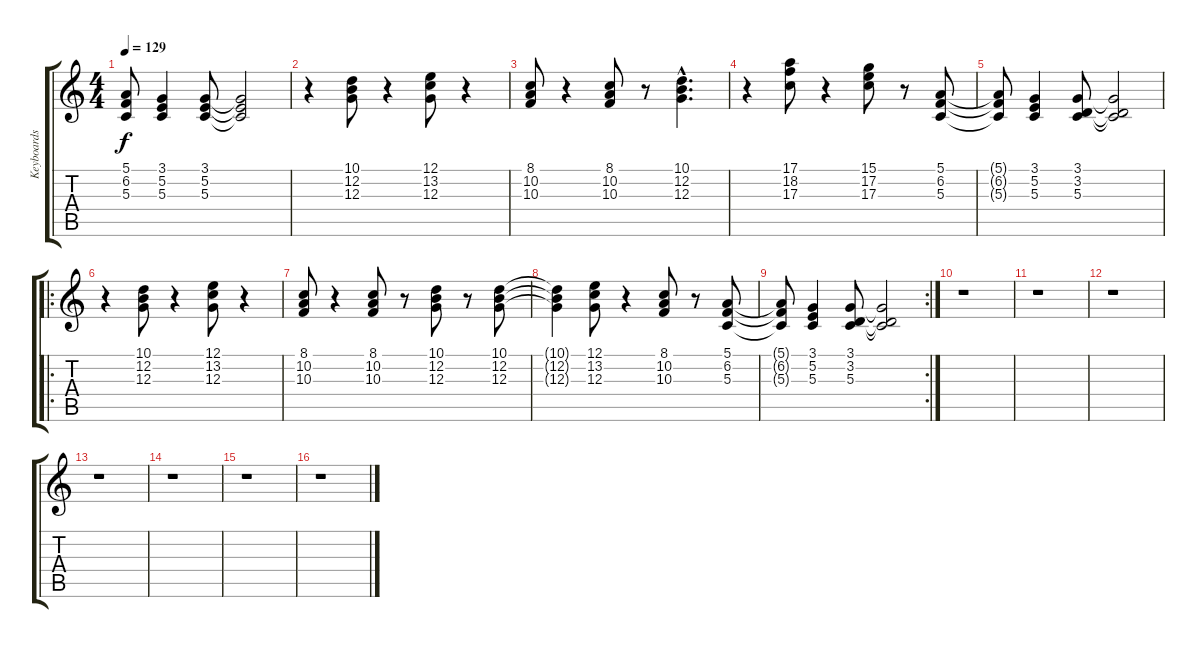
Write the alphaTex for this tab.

\track ("Keyboards" "Keyboards") {instrument synthstrings1}
\staff {score tabs}
\tuning (E4 B3 G3 D3 A2 E2) {hide}
\ts (4 4)
\tempo 129
\clef g2
\ks c
(5.1{t} 6.2{t} 5.3{t}).8{dy f} (3.1 5.2 5.3).4 (3.1 5.2 5.3).8 (3.1{t} 5.2{t} 5.3{t}).2 |
r.4 (10.1 12.2 12.3).8 r.4 (12.1 13.2 12.3).8 r.4 |
(8.1 10.2 10.3).8 r.4 (8.1 10.2 10.3).8 r.8 (10.1{hac} 12.2{hac} 12.3{hac}).4{d} |
r.4 (17.1 18.2 17.3).8 r.4 (15.1 17.2 17.3).8 r.8 (5.1 6.2 5.3).8 |
(5.1{t} 6.2{t} 5.3{t}).8 (3.1 5.2 5.3).4 (3.1 3.2 5.3).8 (3.1{t} 3.2{t} 5.3{t}).2 |
\ro
r.4 (10.1 12.2 12.3).8 r.4 (12.1 13.2 12.3).8 r.4 |
(8.1 10.2 10.3).8 r.4 (8.1 10.2 10.3).8 r.8 (10.1 12.2 12.3).8 r.8 (10.1 12.2 12.3).8 |
(10.1{t} 12.2{t} 12.3{t}).4 (12.1 13.2 12.3).8 r.4 (8.1 10.2 10.3).8 r.8 (5.1 6.2 5.3).8 |
\rc 2
(5.1{t} 6.2{t} 5.3{t}).8 (3.1 5.2 5.3).4 (3.1 3.2 5.3).8 (3.1{t} 3.2{t} 5.3{t}).2 |
r.1 |
r.1 |
r.1 |
r.1 |
r.1 |
r.1 |
r.1
